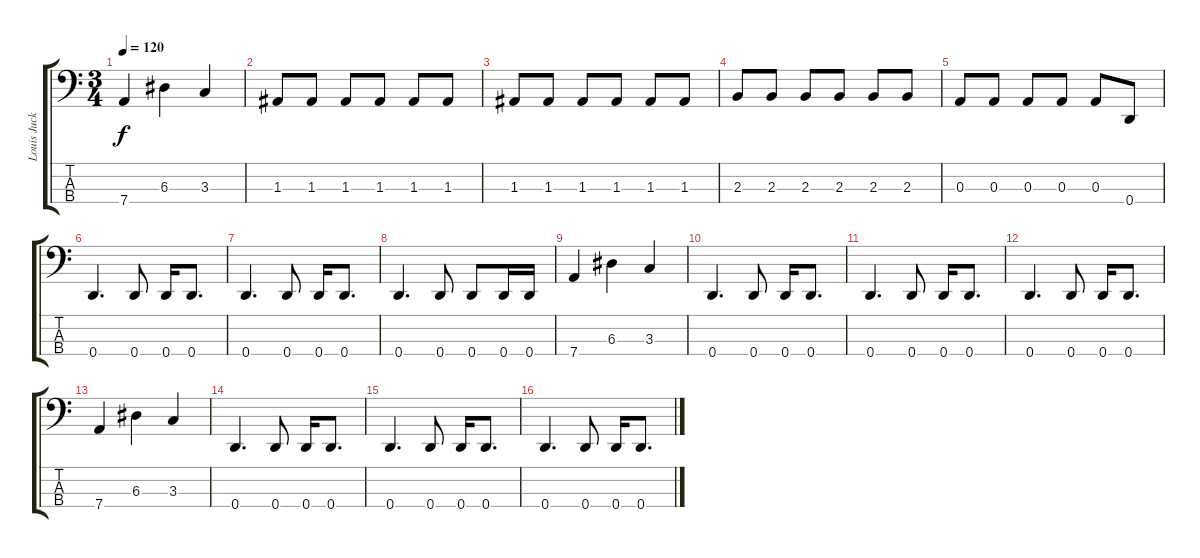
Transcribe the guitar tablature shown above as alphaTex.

\track ("Louis Jucker" "Louis Juck") {instrument electricbassfinger}
\staff {score tabs}
\tuning (G2 D2 A1 D1) {hide}
\ts (3 4)
\tempo 120
\clef f4
\ks c
7.4.4{dy f} 6.3.4 3.3.4 |
1.3.8 1.3.8 1.3.8 1.3.8 1.3.8 1.3.8 |
1.3.8 1.3.8 1.3.8 1.3.8 1.3.8 1.3.8 |
2.3.8 2.3.8 2.3.8 2.3.8 2.3.8 2.3.8 |
0.3.8 0.3.8 0.3.8 0.3.8 0.3.8 0.4.8 |
0.4.4{d} 0.4.8 0.4.16 0.4.8{d} |
0.4.4{d} 0.4.8 0.4.16 0.4.8{d} |
0.4.4{d} 0.4.8 0.4.8 0.4.16 0.4.16 |
7.4.4 6.3.4 3.3.4 |
0.4.4{d} 0.4.8 0.4.16 0.4.8{d} |
0.4.4{d} 0.4.8 0.4.16 0.4.8{d} |
0.4.4{d} 0.4.8 0.4.16 0.4.8{d} |
7.4.4 6.3.4 3.3.4 |
0.4.4{d} 0.4.8 0.4.16 0.4.8{d} |
0.4.4{d} 0.4.8 0.4.16 0.4.8{d} |
0.4.4{d} 0.4.8 0.4.16 0.4.8{d}
